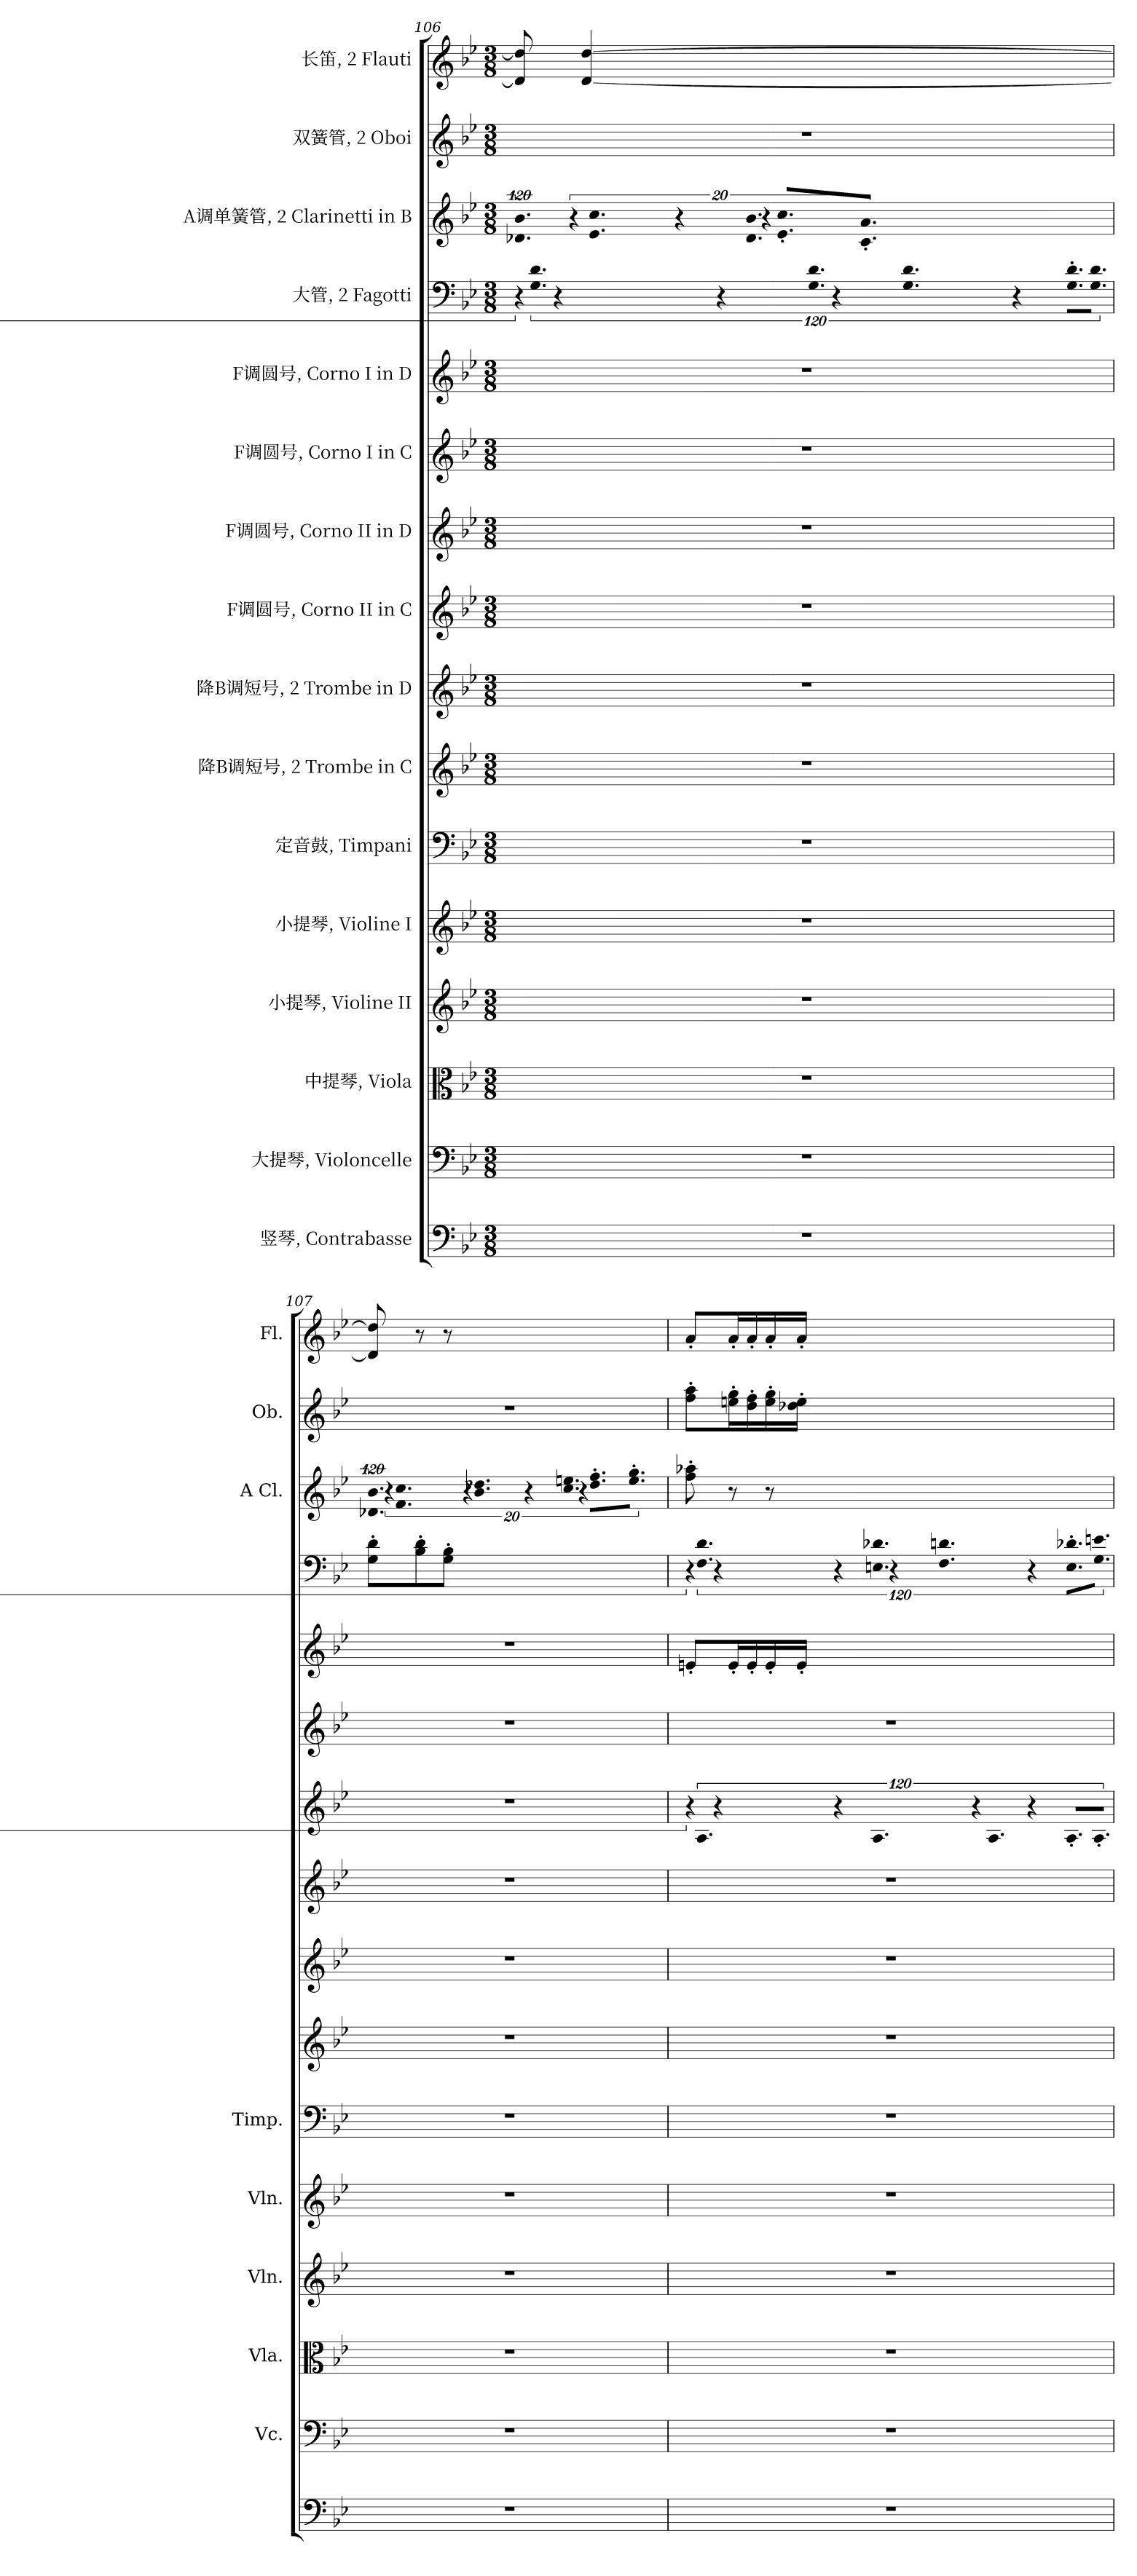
**kern	**kern	**kern	**kern	**kern	**kern	**kern	**kern	**kern	**kern	**kern	**kern	**kern	**kern	**kern	**kern
*part16	*part15	*part14	*part13	*part12	*part11	*part10	*part9	*part8	*part7	*part6	*part5	*part4	*part3	*part2	*part1
*staff16	*staff15	*staff14	*staff13	*staff12	*staff11	*staff10	*staff9	*staff8	*staff7	*staff6	*staff5	*staff4	*staff3	*staff2	*staff1
*I"竖琴, Contrabasse	*I"大提琴, Violoncelle	*I"中提琴, Viola	*I"小提琴, Violine II	*I"小提琴, Violine I	*I"定音鼓, Timpani	*I"降B调短号, 2 Trombe in C	*I"降B调短号, 2 Trombe in D	*I"F调圆号, Corno II in C	*I"F调圆号, Corno II in D	*I"F调圆号, Corno I in C	*I"F调圆号, Corno I in D	*I"大管, 2 Fagotti	*I"A调单簧管, 2 Clarinetti in B	*I"双簧管, 2 Oboi	*I"长笛, 2 Flauti
*	*I'Vc.	*I'Vla.	*I'Vln.	*I'Vln.	*I'Timp.	*	*	*	*	*	*	*	*I'A Cl.	*I'Ob.	*I'Fl.
*clefF4	*clefF4	*clefC3	*clefG2	*clefG2	*clefF4	*clefG2	*clefG2	*clefG2	*clefG2	*clefG2	*clefG2	*clefF4	*clefG2	*clefG2	*clefG2
*	*	*	*	*	*	*ITrd1c2	*ITrd1c2	*ITrd4c7	*ITrd4c7	*ITrd4c7	*ITrd4c7	*	*ITrd2c3	*	*
*k[b-e-]	*k[b-e-]	*k[b-e-]	*k[b-e-]	*k[b-e-]	*k[b-e-]	*k[b-e-a-d-]	*k[b-e-a-d-]	*k[b-e-a-]	*k[b-e-a-]	*k[b-e-a-]	*k[b-e-a-]	*k[b-e-]	*k[f#]	*k[b-e-]	*k[b-e-]
*M3/8	*M3/8	*M3/8	*M3/8	*M3/8	*M3/8	*M3/8	*M3/8	*M3/8	*M3/8	*M3/8	*M3/8	*M3/8	*M3/8	*M3/8	*M3/8
*MM113	*MM113	*MM113	*MM113	*MM113	*MM113	*MM113	*MM113	*MM113	*MM113	*MM113	*MM113	*MM113	*MM113	*MM113	*MM113
=106	=106	=106	=106	=106	=106	=106	=106	=106	=106	=106	=106	=106	=106	=106	=106
!	!	!	!	!	!	!	!	!	!	!	!	!LO:N:vis=64.	!LO:N:vis=16.	!	!
4.r	4.r	4.r	4.r	4.r	4.r	4.r	4.r	4.r	4.r	4.r	4.r	640%17r	960%103B-X/ 960%103g/	4.r	8d/] 8dd/]
!	!	!	!	!	!	!	!	!	!	!	!	!LO:N:vis=32.	!	!	!
.	.	.	.	.	.	.	.	.	.	.	.	1920%103G\ 1920%103d\	.	.	.
!	!	!	!	!	!	!	!	!	!	!	!	!LO:N:vis=64.	!	!	!
.	.	.	.	.	.	.	.	.	.	.	.	640%17r	.	.	.
.	.	.	.	.	.	.	.	.	.	.	.	1920ryy	.	.	.
!	!	!	!	!	!	!	!	!	!	!	!	!LO:N:vis=64.	!LO:N:vis=64.	!	!
.	.	.	.	.	.	.	.	.	.	.	.	640%17r	640%17r	.	.
*	*	*	*	*	*	*	*	*	*	*	*	*	*	*	*MM122
.	.	.	.	.	.	.	.	.	.	.	.	.	.	.	[4d/ [4dd/
!	!	!	!	!	!	!	!	!	!	!	!	!LO:N:vis=32.	!LO:N:vis=32.	!	!
.	.	.	.	.	.	.	.	.	.	.	.	1920%103G\ 1920%103d\	640%17c/ 640%17a/	.	.
.	.	.	.	.	.	.	.	.	.	.	.	.	1920ryy	.	.
!	!	!	!	!	!	!	!	!	!	!	!	!	!LO:N:vis=32.	!	!
.	.	.	.	.	.	.	.	.	.	.	.	.	1920%103r	.	.
!	!	!	!	!	!	!	!	!	!	!	!	!LO:N:vis=64.	!	!	!
.	.	.	.	.	.	.	.	.	.	.	.	640%17r	.	.	.
!	!	!	!	!	!	!	!	!	!	!	!	!LO:N:vis=32.	!	!	!
.	.	.	.	.	.	.	.	.	.	.	.	640%17G\ 640%17d\	.	.	.
!	!	!	!	!	!	!	!	!	!	!	!	!	!LO:N:vis=32.	!	!
.	.	.	.	.	.	.	.	.	.	.	.	.	640%17B-/ 640%17g/	.	.
.	.	.	.	.	.	.	.	.	.	.	.	1920ryy	.	.	.
!	!	!	!	!	!	!	!	!	!	!	!	!LO:N:vis=64.	!LO:N:vis=64.	!	!
.	.	.	.	.	.	.	.	.	.	.	.	640%17r	640%17r	.	.
!	!	!	!	!	!	!	!	!	!	!	!	!LO:N:vis=32.	!LO:N:vis=32.	!	!
.	.	.	.	.	.	.	.	.	.	.	.	1920%103G\' 1920%103d\'LLL	1920%103c/' 1920%103a/'LLL	.	.
!	!	!	!	!	!	!	!	!	!	!	!	!LO:N:vis=32.	!LO:N:vis=32.	!	!
.	.	.	.	.	.	.	.	.	.	.	.	1920%103G\ 1920%103d\JJJ	1920%103A/' 1920%103f#/'JJJ	.	.
!!LO:PB:g=z
=107	=107	=107	=107	=107	=107	=107	=107	=107	=107	=107	=107	=107	=107	=107	=107
*	*	*	*	*	*	*	*	*	*	*	*	*	*	*	*MM120
!	!	!	!	!	!	!	!	!	!	!	!	!	!LO:N:vis=32.	!	!
4.r	4.r	4.r	4.r	4.r	4.r	4.r	4.r	4.r	4.r	4.r	4.r	8G\' 8d\'L	1920%103B-X/ 1920%103g/	4.r	8d/] 8dd/]
!	!	!	!	!	!	!	!	!	!	!	!	!	!LO:N:vis=64.	!	!
.	.	.	.	.	.	.	.	.	.	.	.	.	640%17r	.	.
!	!	!	!	!	!	!	!	!	!	!	!	!	!LO:N:vis=32.	!	!
.	.	.	.	.	.	.	.	.	.	.	.	.	640%17d/ 640%17a/	.	.
.	.	.	.	.	.	.	.	.	.	.	.	.	1920ryy	.	.
!	!	!	!	!	!	!	!	!	!	!	!	!	!LO:N:vis=64.	!	!
.	.	.	.	.	.	.	.	.	.	.	.	.	640%17r	.	.
.	.	.	.	.	.	.	.	.	.	.	.	8B-\' 8d\'	.	.	8r
!	!	!	!	!	!	!	!	!	!	!	!	!	!LO:N:vis=32.	!	!
.	.	.	.	.	.	.	.	.	.	.	.	.	640%17g\ 640%17b-X\	.	.
.	.	.	.	.	.	.	.	.	.	.	.	.	1920ryy	.	.
!	!	!	!	!	!	!	!	!	!	!	!	!	!LO:N:vis=32.	!	!
.	.	.	.	.	.	.	.	.	.	.	.	.	1920%103r	.	.
!	!	!	!	!	!	!	!	!	!	!	!	!	!LO:N:vis=32.	!	!
.	.	.	.	.	.	.	.	.	.	.	.	.	640%17a\ 640%17cc#X\	.	.
!	!	!	!	!	!	!	!	!	!	!	!	!	!LO:N:vis=64.	!	!
.	.	.	.	.	.	.	.	.	.	.	.	.	640%17r	.	.
.	.	.	.	.	.	.	.	.	.	.	.	8G\' 8B-\'J	.	.	8r
!	!	!	!	!	!	!	!	!	!	!	!	!	!LO:N:vis=32.	!	!
.	.	.	.	.	.	.	.	.	.	.	.	.	1920%103b-\' 1920%103dd\'LLL	.	.
!	!	!	!	!	!	!	!	!	!	!	!	!	!LO:N:vis=32.	!	!
.	.	.	.	.	.	.	.	.	.	.	.	.	1920%103cc#\' 1920%103ee\'JJJ	.	.
=108	=108	=108	=108	=108	=108	=108	=108	=108	=108	=108	=108	=108	=108	=108	=108
*	*	*	*	*	*	*	*	*	*	*	*	*	*	*	*MM117
!	!	!	!	!	!	!	!	!	!LO:N:vis=64.	!	!	!LO:N:vis=64.	!	!	!
4.r	4.r	4.r	4.r	4.r	4.r	4.r	4.r	4.r	640%17r	4.r	8An'/L	640%17r	8dd\' 8ffn\'	8ff\' 8aa\'L	8a'/L
!	!	!	!	!	!	!	!	!	!LO:N:vis=32.	!	!	!LO:N:vis=32.	!	!	!
.	.	.	.	.	.	.	.	.	1920%103D/	.	.	1920%103F\ 1920%103d\	.	.	.
!	!	!	!	!	!	!	!	!	!LO:N:vis=64.	!	!	!LO:N:vis=64.	!	!	!
.	.	.	.	.	.	.	.	.	640%17r	.	.	640%17r	.	.	.
.	.	.	.	.	.	.	.	.	1920ryy	.	.	1920ryy	.	.	.
!	!	!	!	!	!	!	!	!	!LO:N:vis=64.	!	!	!LO:N:vis=64.	!	!	!
.	.	.	.	.	.	.	.	.	640%17r	.	.	640%17r	.	.	.
*	*	*	*	*	*	*	*	*	*	*	*	*	*	*	*MM130
.	.	.	.	.	.	.	.	.	.	.	16A'/L	.	8r	16een\' 16gg\'L	16a'/L
!	!	!	!	!	!	!	!	!	!LO:N:vis=32.	!	!	!LO:N:vis=32.	!	!	!
.	.	.	.	.	.	.	.	.	640%17D/	.	.	1920%103En\ 1920%103d-X\	.	.	.
.	.	.	.	.	.	.	.	.	1920ryy	.	.	.	.	.	.
!	!	!	!	!	!	!	!	!	!LO:N:vis=32.	!	!	!	!	!	!
.	.	.	.	.	.	.	.	.	1920%103r	.	.	.	.	.	.
!	!	!	!	!	!	!	!	!	!	!	!	!LO:N:vis=64.	!	!	!
.	.	.	.	.	.	.	.	.	.	.	16A'/	640%17r	.	16dd\' 16ff\'	16a'/
!	!	!	!	!	!	!	!	!	!	!	!	!LO:N:vis=32.	!	!	!
.	.	.	.	.	.	.	.	.	.	.	.	640%17F\ 640%17dn\	.	.	.
!	!	!	!	!	!	!	!	!	!LO:N:vis=32.	!	!	!	!	!	!
.	.	.	.	.	.	.	.	.	640%17D/	.	.	.	.	.	.
.	.	.	.	.	.	.	.	.	.	.	.	1920ryy	.	.	.
!	!	!	!	!	!	!	!	!	!LO:N:vis=64.	!	!	!LO:N:vis=64.	!	!	!
.	.	.	.	.	.	.	.	.	640%17r	.	.	640%17r	.	.	.
*	*	*	*	*	*	*	*	*	*	*	*	*	*	*	*MM124
.	.	.	.	.	.	.	.	.	.	.	16A'/	.	8r	16ee\' 16gg\'	16a'/
!	!	!	!	!	!	!	!	!	!LO:N:vis=32.	!	!	!LO:N:vis=32.	!	!	!
.	.	.	.	.	.	.	.	.	1920%103D'/LLL	.	.	1920%103E\' 1920%103d-X\'LLL	.	.	.
.	.	.	.	.	.	.	.	.	.	.	16A'/JJ	.	.	16dd-X\' 16ee\'JJ	16a'/JJ
!	!	!	!	!	!	!	!	!	!LO:N:vis=32.	!	!	!LO:N:vis=32.	!	!	!
.	.	.	.	.	.	.	.	.	1920%103D'/JJJ	.	.	1920%103G\ 1920%103en\JJJ	.	.	.
=	=	=	=	=	=	=	=	=	=	=	=	=	=	=	=
*-	*-	*-	*-	*-	*-	*-	*-	*-	*-	*-	*-	*-	*-	*-	*-
